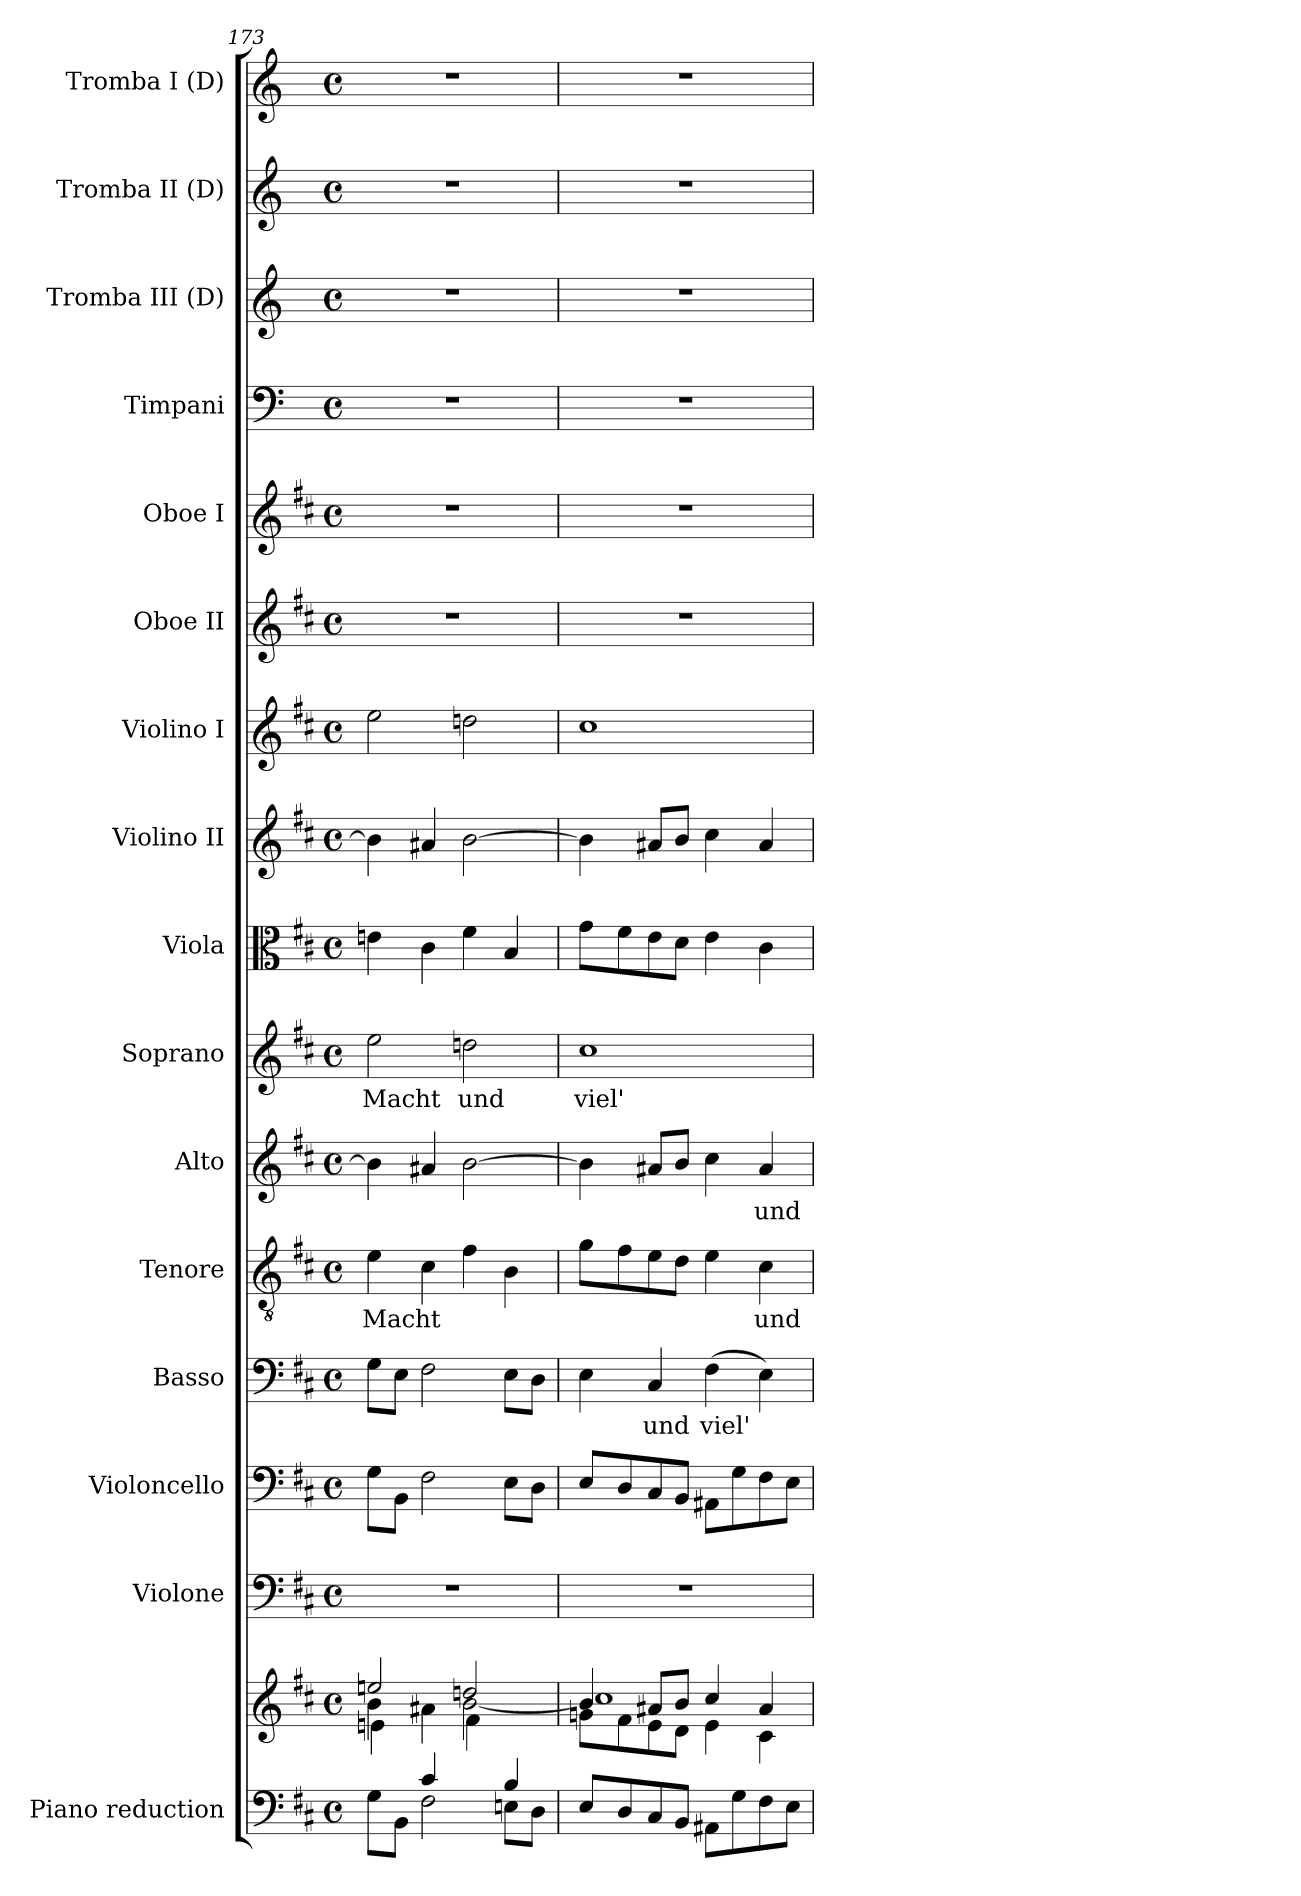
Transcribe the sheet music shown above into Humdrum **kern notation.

**kern	**kern	**kern	**kern	**kern	**text	**kern	**text	**kern	**text	**kern	**text	**kern	**kern	**kern	**kern	**kern	**kern	**kern	**kern	**kern
*part16	*part16	*part15	*part14	*part13	*part13	*part12	*part12	*part11	*part11	*part10	*part10	*part9	*part8	*part7	*part6	*part5	*part4	*part3	*part2	*part1
*staff17	*staff16	*staff15	*staff14	*staff13	*staff13	*staff12	*staff12	*staff11	*staff11	*staff10	*staff10	*staff9	*staff8	*staff7	*staff6	*staff5	*staff4	*staff3	*staff2	*staff1
*I"Piano reduction	*	*I"Violone	*I"Violoncello	*I"Basso	*	*I"Tenore	*	*I"Alto	*	*I"Soprano	*	*I"Viola	*I"Violino II	*I"Violino I	*I"Oboe II	*I"Oboe I	*I"Timpani	*I"Tromba III (D)	*I"Tromba II (D)	*I"Tromba I (D)
*I'Pno	*	*	*	*	*	*	*	*	*	*	*	*	*	*	*I'Ob	*I'Ob	*I'Timp	*	*	*
*clefF4	*clefG2	*clefF4	*clefF4	*clefF4	*	*clefGv2	*	*clefG2	*	*clefG2	*	*clefC3	*clefG2	*clefG2	*clefG2	*clefG2	*clefF4	*clefG2	*clefG2	*clefG2
*	*	*ITrd7c12	*	*	*	*	*	*	*	*	*	*	*	*	*	*	*	*ITrd-1c-2	*ITrd-1c-2	*ITrd-1c-2
*k[f#c#]	*k[f#c#]	*k[f#c#]	*k[f#c#]	*k[f#c#]	*	*k[f#c#]	*	*k[f#c#]	*	*k[f#c#]	*	*k[f#c#]	*k[f#c#]	*k[f#c#]	*k[f#c#]	*k[f#c#]	*k[]	*k[f#c#]	*k[f#c#]	*k[f#c#]
*M4/4	*M4/4	*M4/4	*M4/4	*M4/4	*	*M4/4	*	*M4/4	*	*M4/4	*	*M4/4	*M4/4	*M4/4	*M4/4	*M4/4	*M4/4	*M4/4	*M4/4	*M4/4
*met(c)	*met(c)	*met(c)	*met(c)	*met(c)	*	*met(c)	*	*met(c)	*	*met(c)	*	*met(c)	*met(c)	*met(c)	*met(c)	*met(c)	*met(c)	*met(c)	*met(c)	*met(c)
=173	=173	=173	=173	=173	=173	=173	=173	=173	=173	=173	=173	=173	=173	=173	=173	=173	=173	=173	=173	=173
*^	*^	*	*	*	*	*	*	*	*	*	*	*	*	*	*	*	*	*	*	*
*	*	*	*^	*	*	*	*	*	*	*	*	*	*	*	*	*	*	*	*	*	*	*
!	!	!	!	!	!	!	!	!	!	!LO:LY:b	!	!	!	!LO:LY:b	!	!	!	!	!	!	!	!	!
4ryy	8G\L	2een/	4b\	4en\	1r	8G\L	8G\L	.	4e\	Macht	4b\]	.	2ee\	Macht	4en\	4b\]	2ee\	1r	1r	1r	1r	1r	1r
.	8BB\J	.	.	.	.	8BB\J	8E\J	.	.	.	.	.	.	.	.	.	.	.	.	.	.	.	.
4c#/	2F#\	.	4a#X\	4ryy	.	2F#\	2F#\	.	4c#\	.	4a#X/	.	.	.	4c#\	4a#X/	.	.	.	.	.	.	.
!	!	!	!	!	!	!	!	!	!	!	!	!	!	!LO:LY:b	!	!	!	!	!	!	!	!	!
4ryy	.	2ddn/	[2b\	4f#\	.	.	.	.	4f#\	.	[2b\	.	2ddn\	und	4f#\	[2b\	2ddn\	.	.	.	.	.	.
4B/	8En\L	.	.	4ryy	.	8E\L	8E\L	.	4B\	.	.	.	.	.	4B/	.	.	.	.	.	.	.	.
.	8D\J	.	.	.	.	8D\J	8D\J	.	.	.	.	.	.	.	.	.	.	.	.	.	.	.	.
=174	=174	=174	=174	=174	=174	=174	=174	=174	=174	=174	=174	=174	=174	=174	=174	=174	=174	=174	=174	=174	=174	=174	=174
!	!	!	!	!	!	!	!	!	!	!	!	!	!	!LO:LY:b	!	!	!	!	!	!	!	!	!
*v	*v	*	*	*	*	*	*	*	*	*	*	*	*	*	*	*	*	*	*	*	*	*	*
8E/L	4b/]	8gn\L	1cc#	1r	8E/L	4E\	.	8g\L	.	4b\]	.	1cc#	viel'	8g\L	4b\]	1cc#	1r	1r	1r	1r	1r	1r
8D/	.	8f#\	.	.	8D/	.	.	8f#\	.	.	.	.	.	8f#\	.	.	.	.	.	.	.	.
!	!	!	!	!	!	!	!LO:LY:b	!	!	!	!	!	!	!	!	!	!	!	!	!	!	!
8C#/	8a#X/L	8e\	.	.	8C#/	4C#/	und	8e\	.	8a#X/L	.	.	.	8e\	8a#X/L	.	.	.	.	.	.	.
8BB/J	8b/J	8d\J	.	.	8BB/J	.	.	8d\J	.	8b/J	.	.	.	8d\J	8b/J	.	.	.	.	.	.	.
!	!	!	!	!	!	!	!LO:LY:b	!	!	!	!	!	!	!	!	!	!	!	!	!	!	!
8AA#X\L	4cc#/	4e\	.	.	8AA#X\L	(>4F#\	viel'	4e\	.	4cc#\	.	.	.	4e\	4cc#\	.	.	.	.	.	.	.
8G\	.	.	.	.	8G\	.	.	.	.	.	.	.	.	.	.	.	.	.	.	.	.	.
!	!	!	!	!	!	!	!	!	!LO:LY:b	!	!LO:LY:b	!	!	!	!	!	!	!	!	!	!	!
8F#\	4a#/	4c#\	.	.	8F#\	4E\)	.	4c#\	und	4a#/	und	.	.	4c#\	4a#/	.	.	.	.	.	.	.
8E\J	.	.	.	.	8E\J	.	.	.	.	.	.	.	.	.	.	.	.	.	.	.	.	.
*	*v	*v	*v	*	*	*	*	*	*	*	*	*	*	*	*	*	*	*	*	*	*	*
=	=	=	=	=	=	=	=	=	=	=	=	=	=	=	=	=	=	=	=	=
*-	*-	*-	*-	*-	*-	*-	*-	*-	*-	*-	*-	*-	*-	*-	*-	*-	*-	*-	*-	*-
